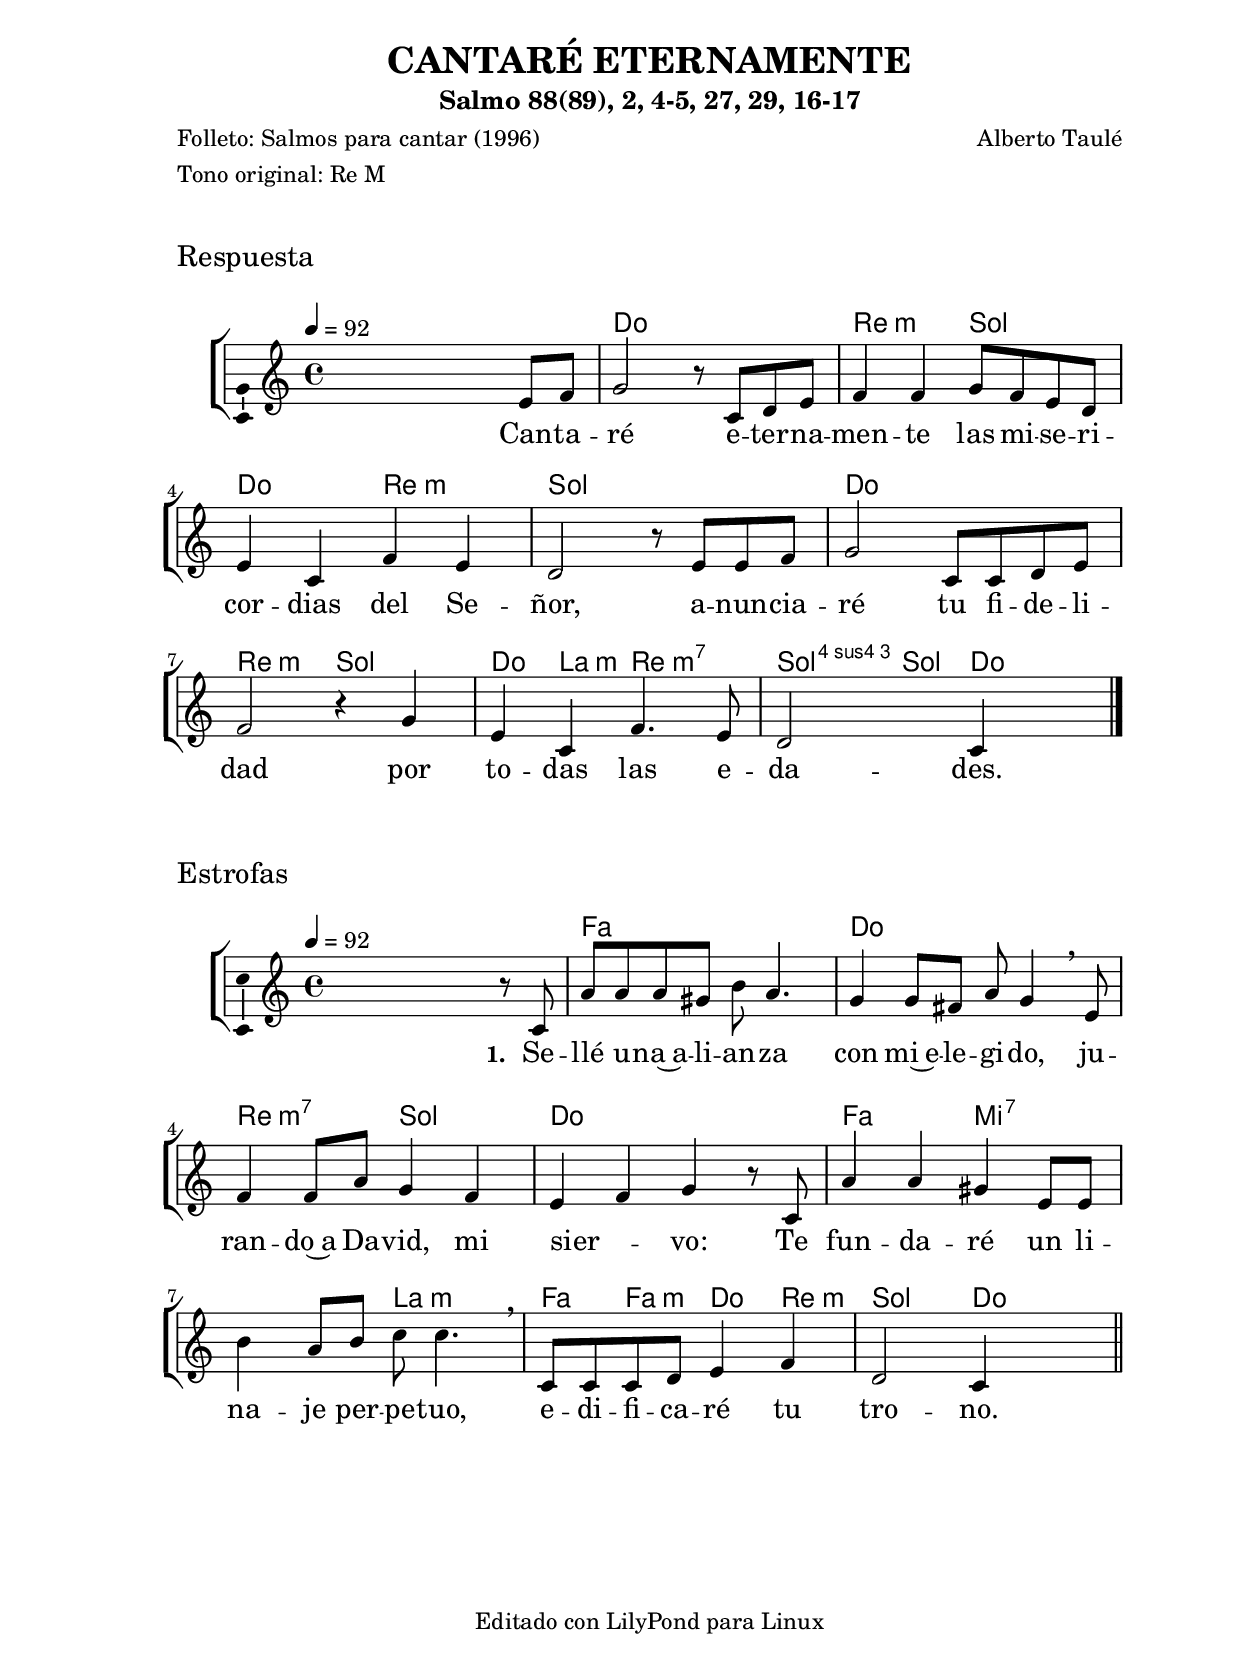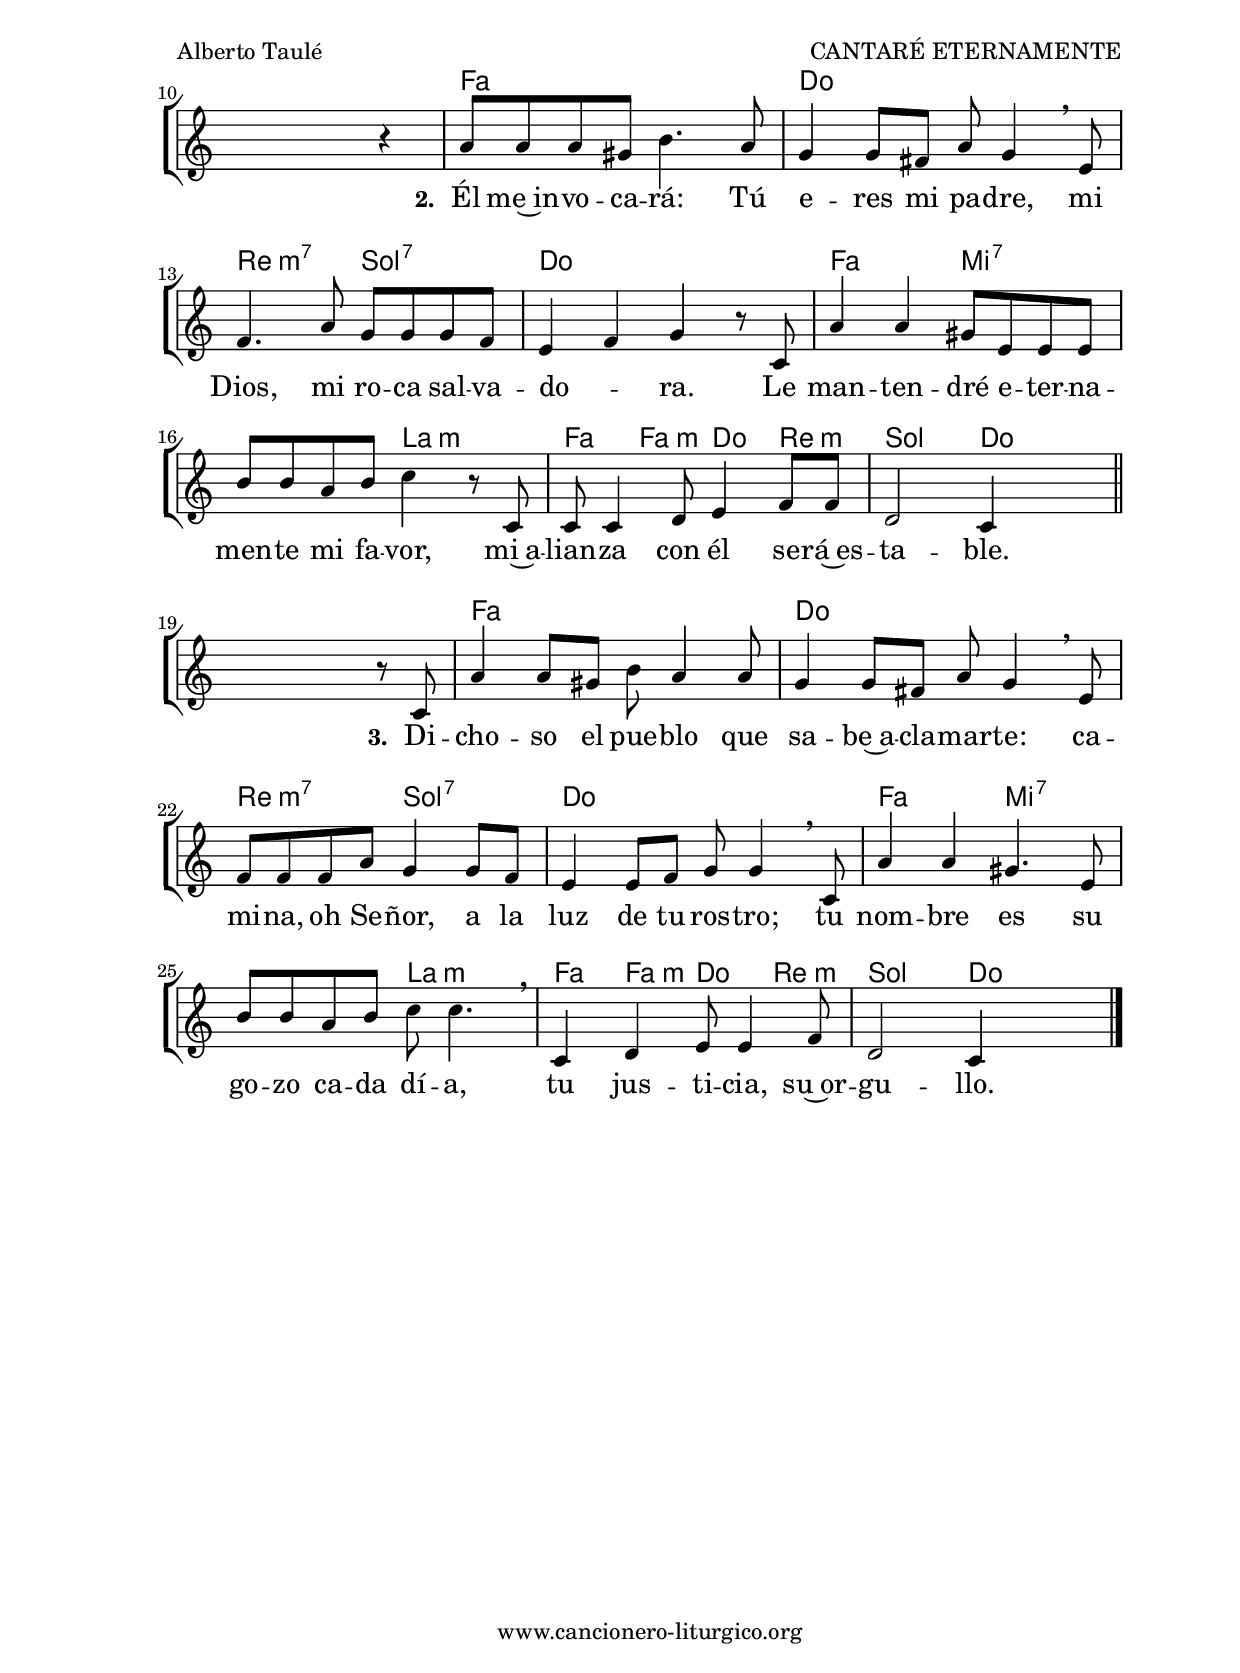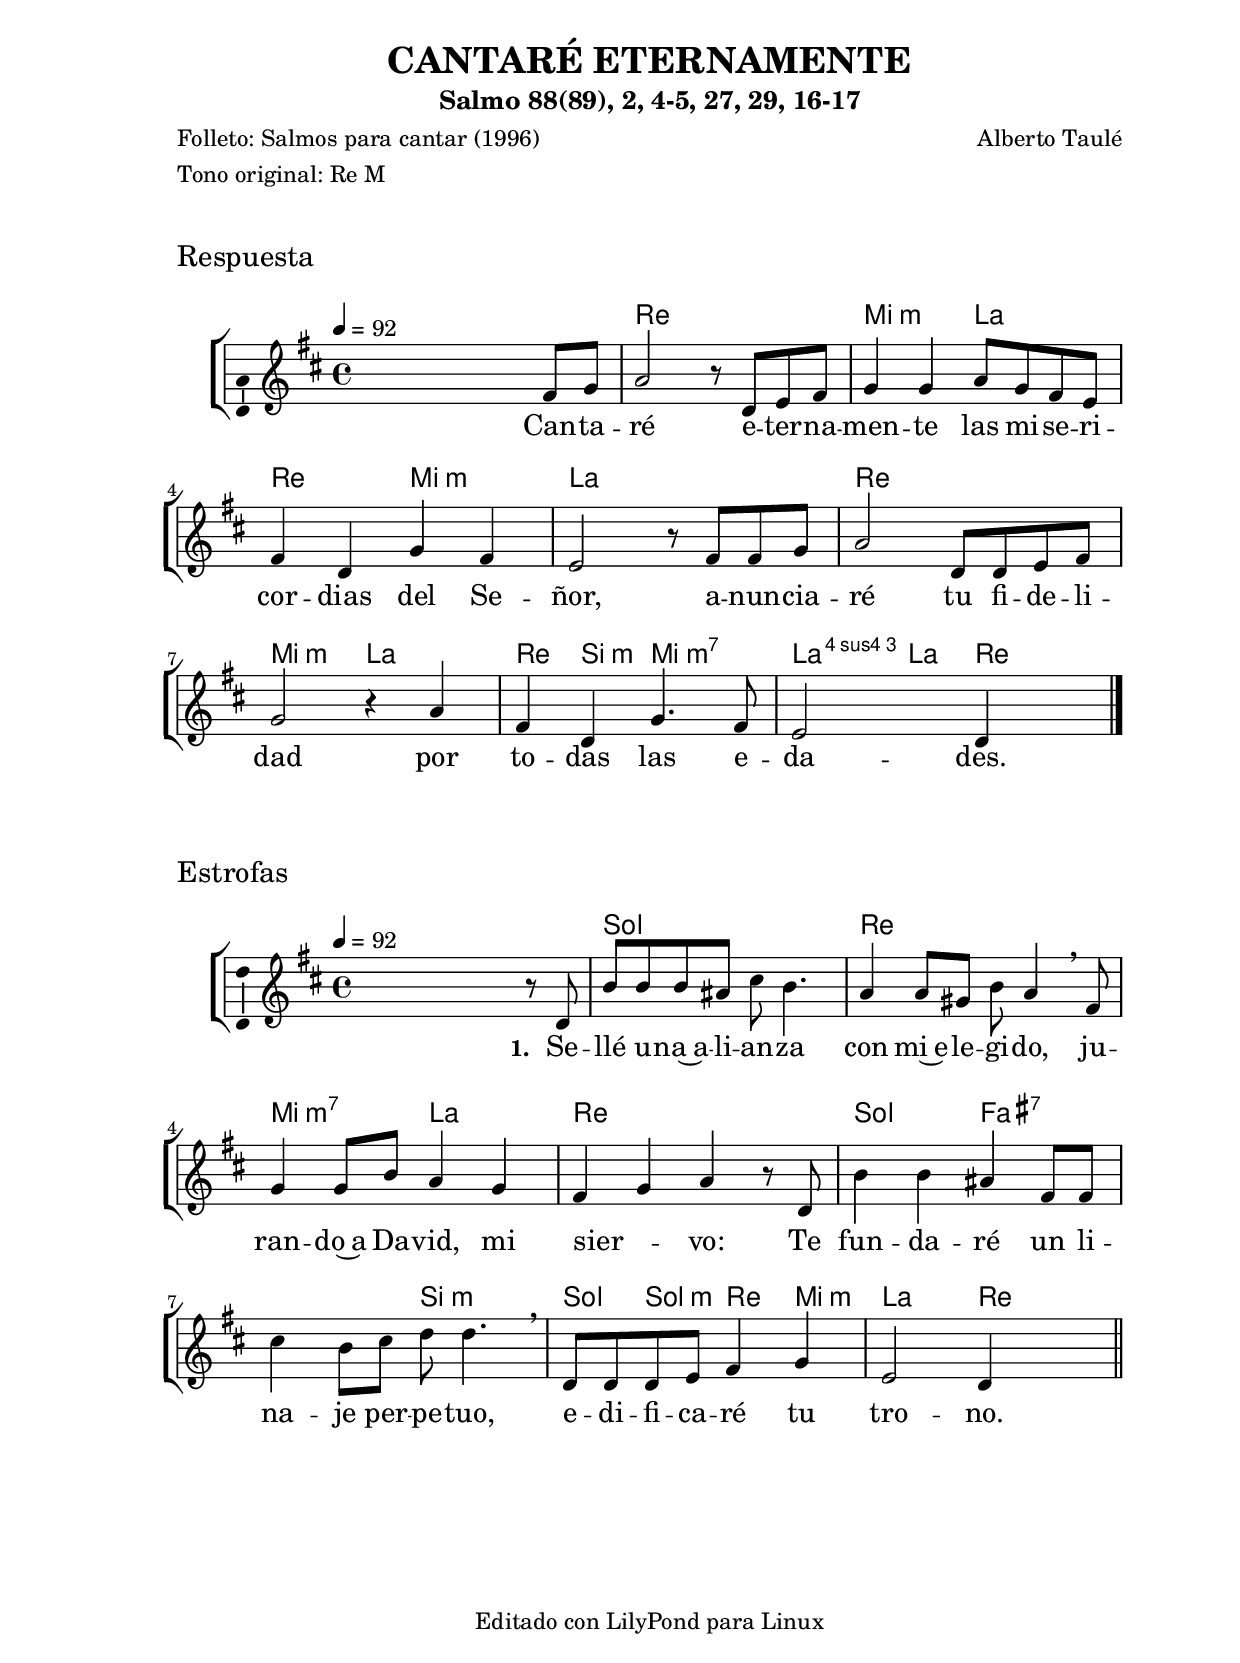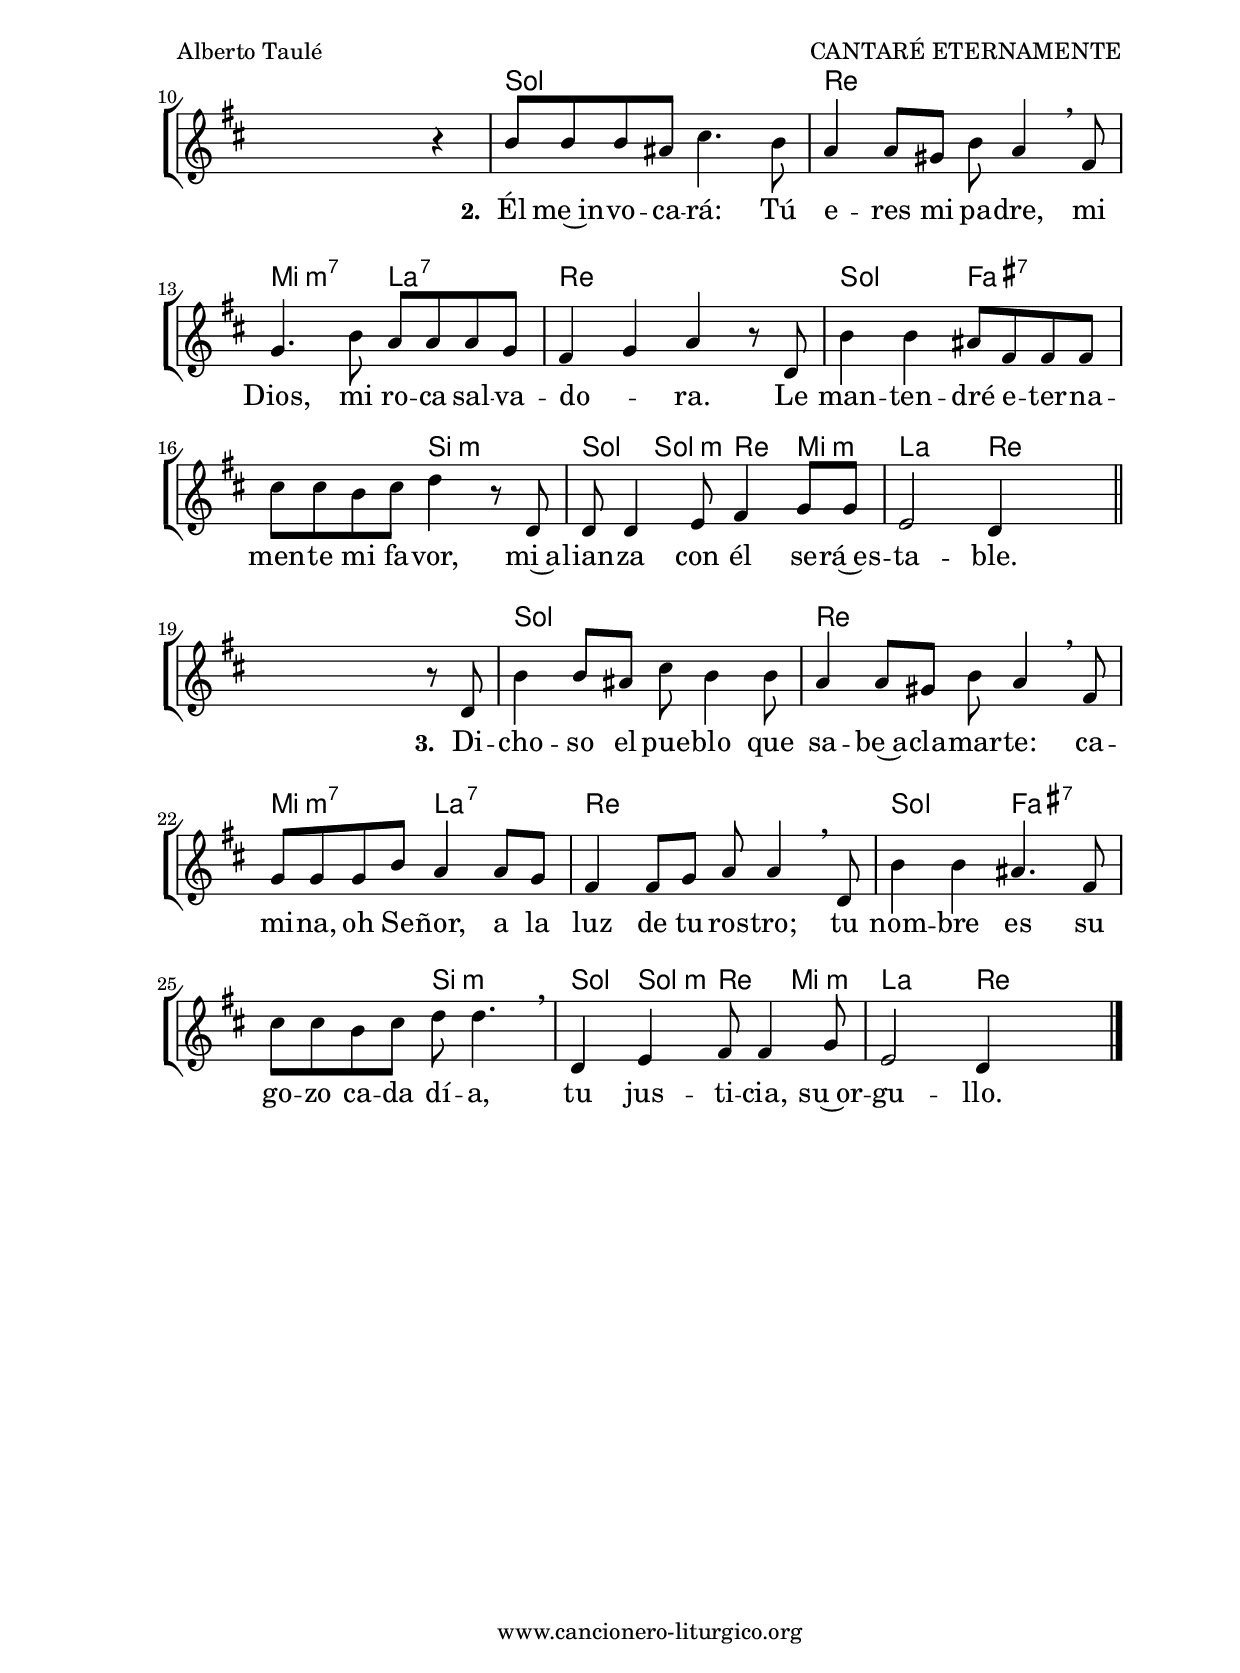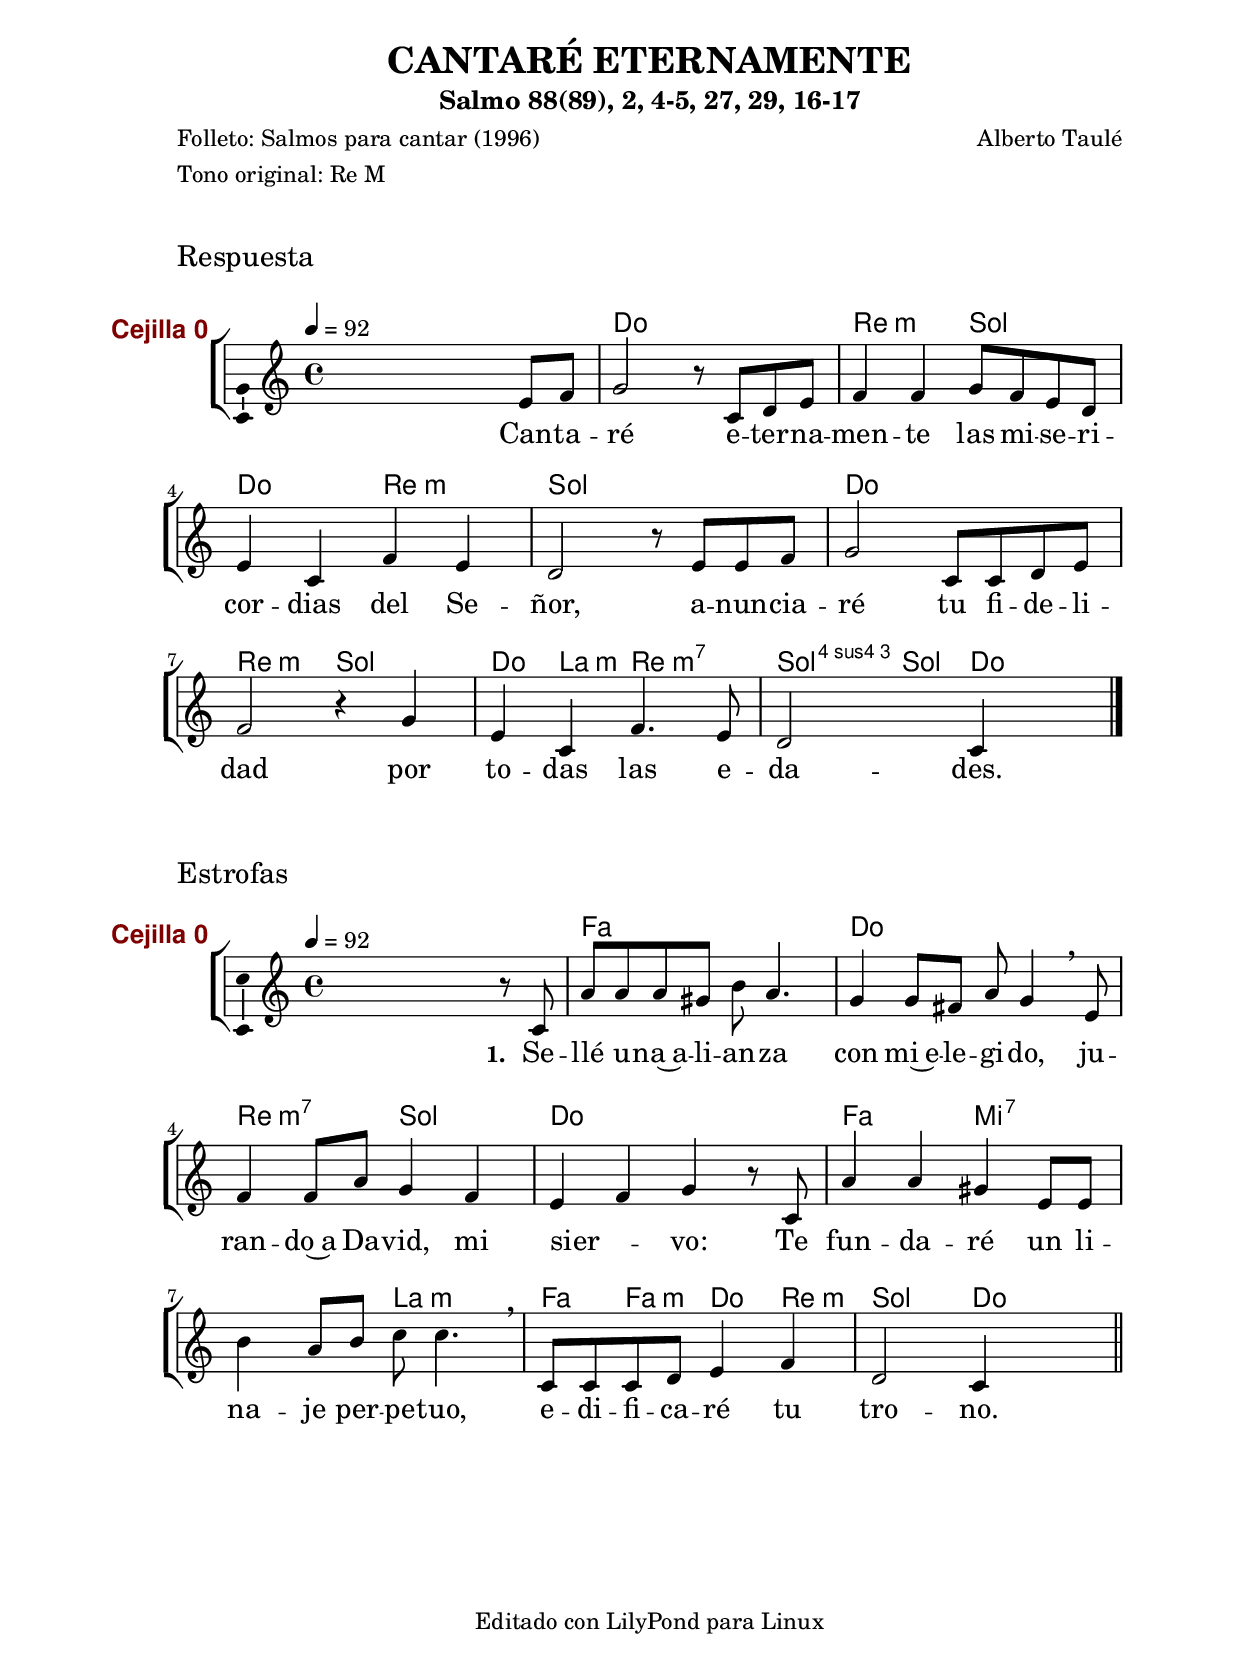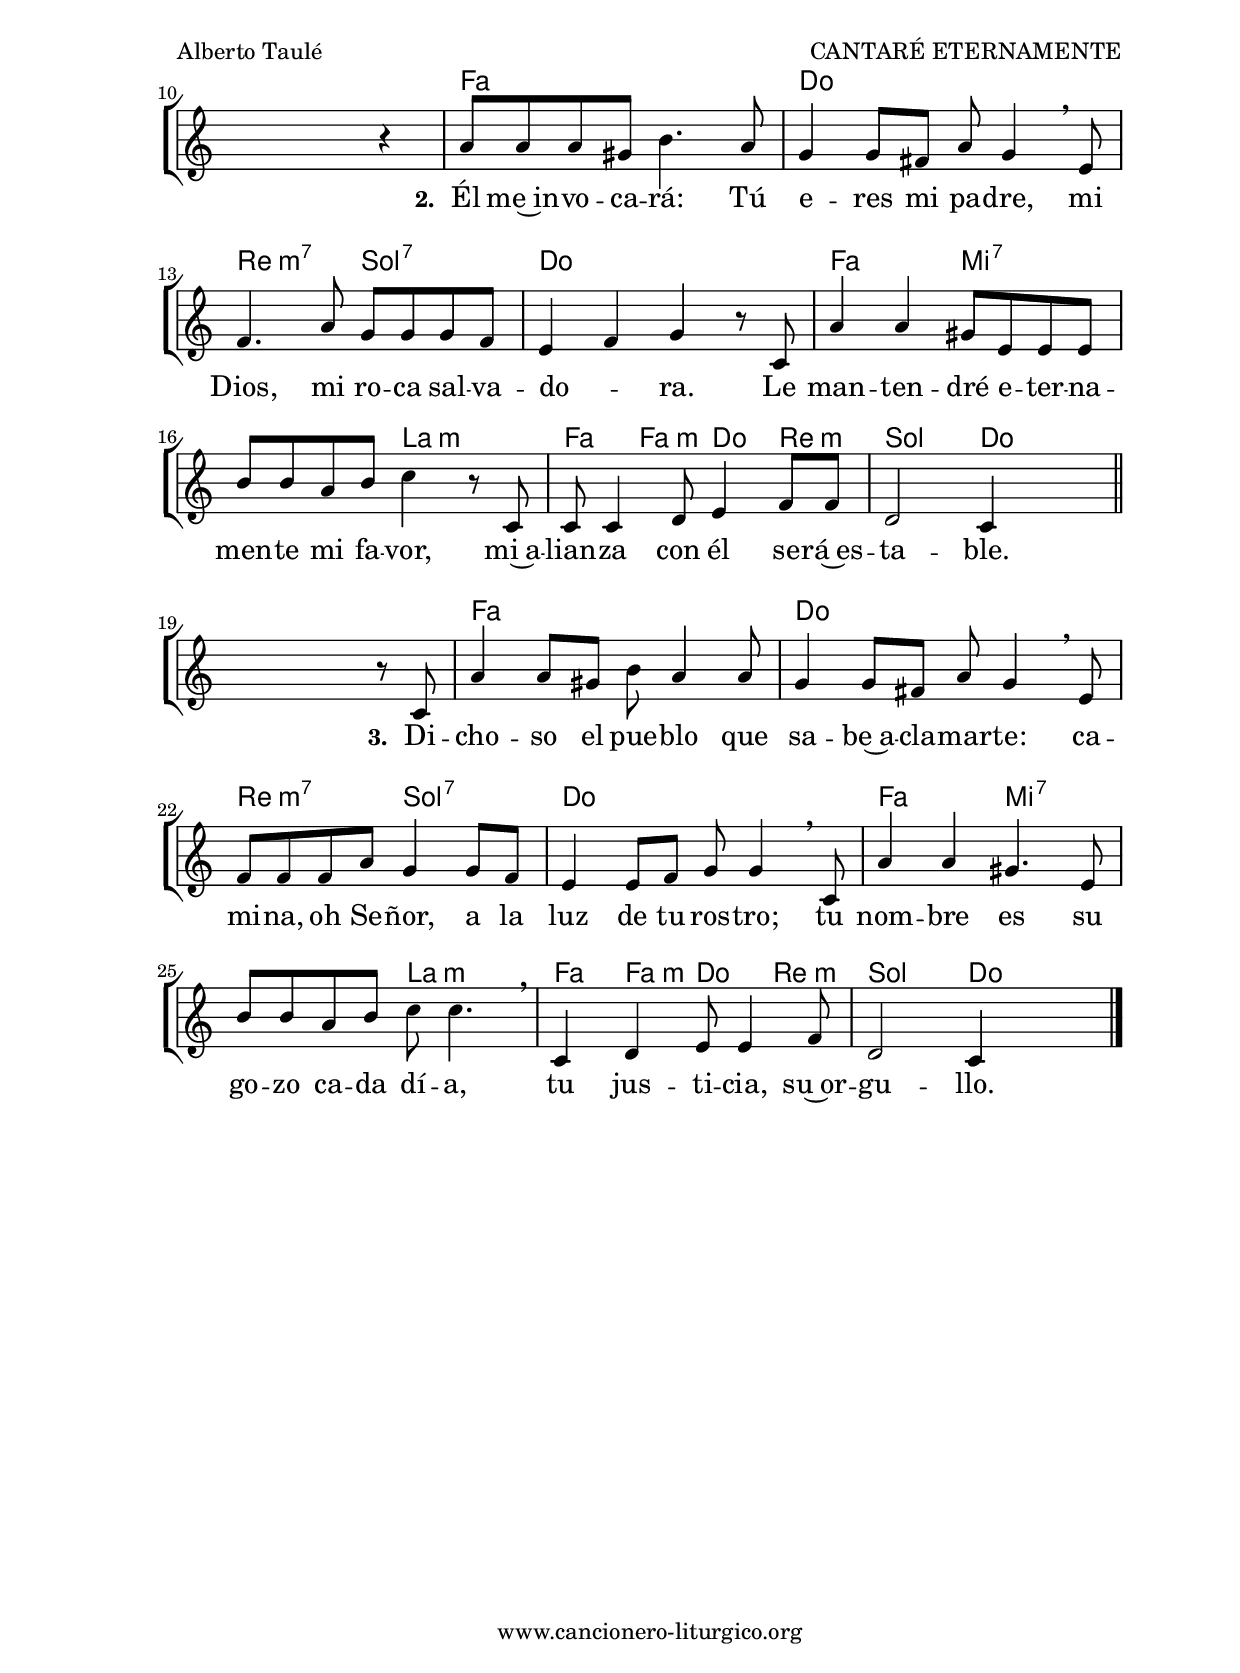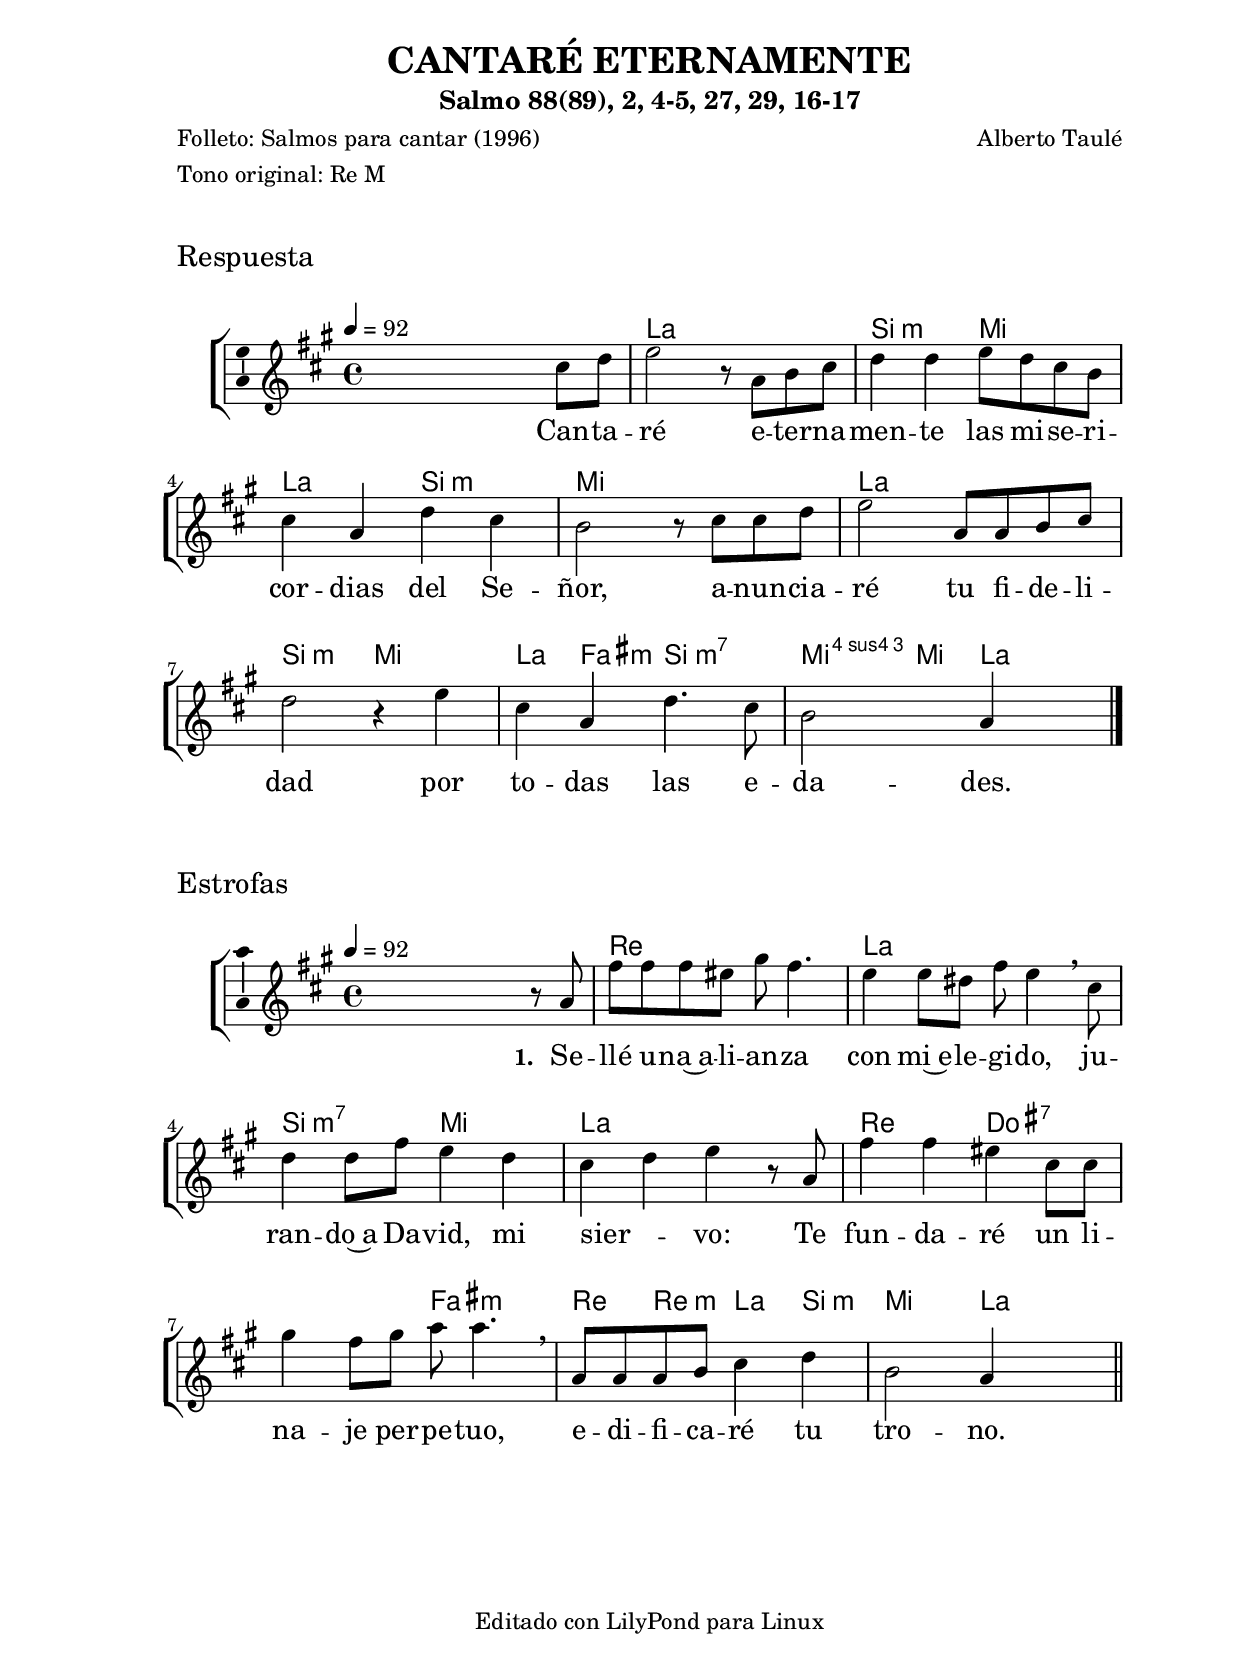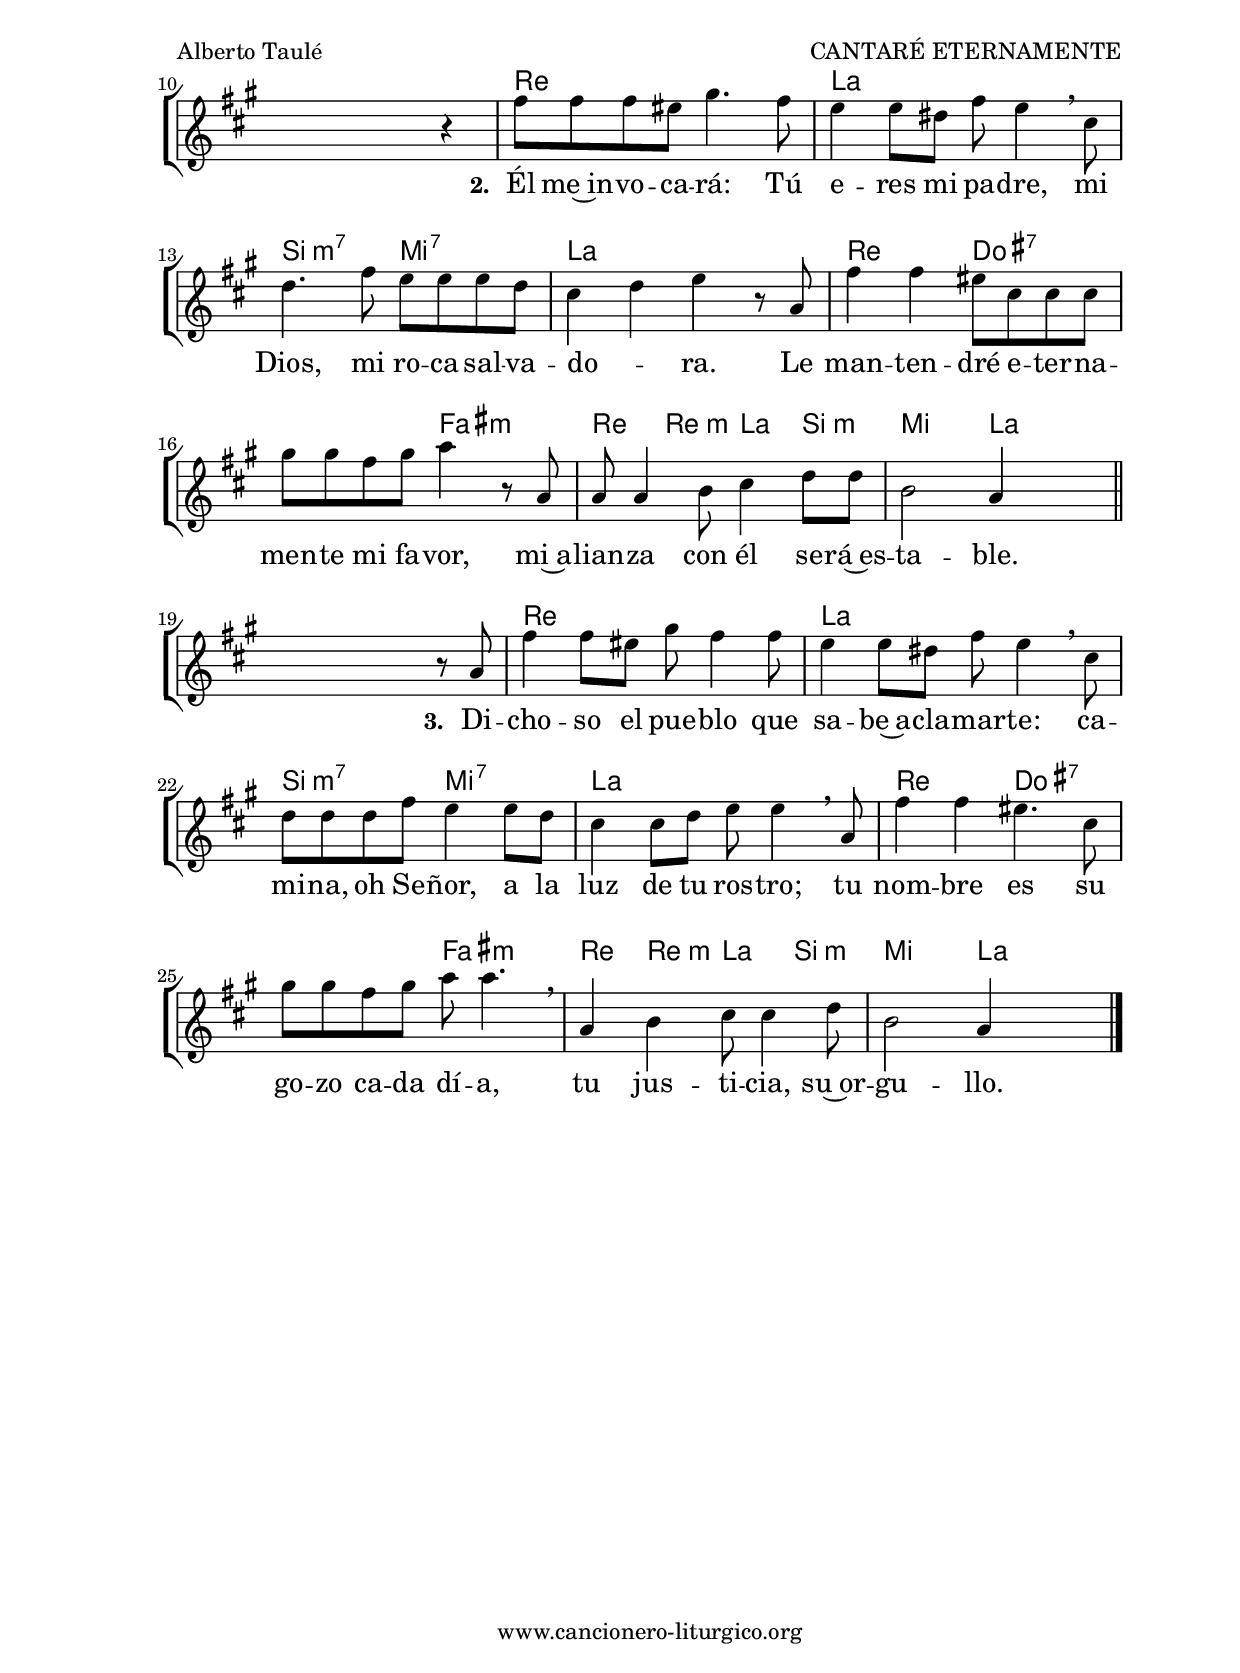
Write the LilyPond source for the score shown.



%versión de lilypond para la que se ha escrito esta partitura:
\version "2.16.0"

	%Tamaño papel
	#(set-default-paper-size "a4")
	%Tamaño partitura
	#(set-global-staff-size 20)
	%No responde al pulsar sobre una nota
	#(ly:set-option 'point-and-click #f)

%parámetros del encabezamiento:
\header {
	title = "CANTARÉ ETERNAMENTE"
	subtitle = "Salmo 88(89), 2, 4-5, 27, 29, 16-17"
	composer = "Alberto Taulé"
	poet = "Folleto: Salmos para cantar (1996)"
	meter = "Tono original: Re M"
	arranger = ""
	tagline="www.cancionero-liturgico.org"
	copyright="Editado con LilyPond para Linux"
	tiempo = ""
	usos = "Salmo"
	letra = ""
	}

%parámetros asociados al papel:
\paper  {
	oddHeaderMarkup = \markup {\fill-line { \on-the-fly #not-first-page \fromproperty #'header:title \on-the-fly #not-first-page \fromproperty #'header:composer }}
	evenHeaderMarkup = \markup {\fill-line { \fromproperty #'header:composer \fromproperty #'header:title }}
	#(set-paper-size "a4")
	print-page-number = ##f
	first-page-number = 1
	print-first-page-number = ##f
	head-separation = 3.0 \cm
	top-margin = 2.0 \cm
	bottom-margin = 0.5\cm
	left-margin = 3.0 \cm
	line-width = 16.0 \cm 
	indent = 8\mm
	interscoreline = 2.\mm
	between-system-space = 15\mm
%	para que las partituras no llenen la hoja:
	ragged-bottom = ##t
%	idem para la última hoja:
	ragged-last-bottom = ##f
%	para que las partituras llenen el ancho del papel:
	ragged-last = ##f
	after-title-space = 2.5 \cm
%page-count=2
%system-count=8

	%Flexible Vertical Spacing
	markup-system-spacing =
	#'((basic-distance . 5) (minimum-distance . 3) (padding . 3))
	score-markup-spacing =
	#'((basic-distance . 15) (minimum-distance . 10) (padding . 3))
%	score-system-spacing =
%	#'((basic-distance . 15) (minimum-distance . 10) (padding . 5))
	system-system-spacing =
	#'((basic-distance . 5) (minimum-distance . 3) (padding . 3))
	markup-markup-spacing =
	#'((basic-distance . 20) (minimum-distance . 15) (padding . 3))
	last-bottom-spacing =
	#'((basic-distance . 5) (minimum-distance . 5) (padding . 3))
%	top-system-spacing =
%	#'((basic-distance . 10) (minimum-distance . 5) (padding . 3))
%	top-markup-spacing =
%	#'((basic-distance . 15) (minimum-distance . 10) (padding . 3))

	}


%parámetros que afectan a toda la partitura:
global =  {
	%clave de sol (G):
	\clef G
	%armadura:
	\transpose d c
	\key d \major
	\tempo 4=92
	\set Score.tempoHideNote = ##f
	}


%%%%%%%%%%%%%%%%%%%%%%%%%%%%%%%%%%%%%%%%%%%%%%%%%%%%%%%
%%%%%%%%%%%%%%%%%%%%%%%%%%%%%%%%%%%%%%%%%%%%%%%%%%%%%%%
%%%%%%%%%%%%%%%%%%%%%%%%%%%%%%%%%%%%%%%%%%%%%%%%%%%%%%%


acordesrespuno = {
	\italianChords
	\chordmode {
	\transpose d c
{

s1
d1 e2:m a d e:m a1 d e2:m a d4 b:m e2:m7 a4:4 a d s

}
}
}

melodiarespuno = 
	\transpose d c
{
	\relative c'{

\time 4/4

s2 s4 fis8 g
a2 r8 d,8 e fis
g4 g a8 g fis e
fis4 d g fis
e2 r8 fis8 fis g
a2 d,8 d e fis
g2 r4 a4
fis4 d g4. fis8
e2 d4 s4

\bar "|."
}
}


textorespuno = \lyricmode {

Can -- ta -- ré e -- ter -- na -- men -- te las mi -- se -- ri -- cor -- dias del Se -- ñor,
a -- nun -- cia -- ré tu fi -- de -- li -- dad por to -- das las e -- da -- des.

	}

acordesrespunoStaff = \context ChordNames = acordesrespunoStaff <<
	\set chordChanges = ##t
	\acordesrespuno
	>>


%%%%%%%%%%%%%%%%%%%%%%%%%%%%%%%%%%% CEJILLA %%%%%%%%%%%%%%%%%%%%%%%%%%%%%%%%%%%
acordesrespunocejilla = {
%%%	\override ChordNames.ChordName #'font-size = #-1
%%%	\override ChordNames.ChordName #'font-series = #'bold
	\transpose c c {
		\acordesrespuno
		}
	}

acordesrespunocejillaStaff = \context ChordNames = acordesrespunocejillaStaff <<
	\set Staff.instrumentName = \markup \with-color #darkred \larger \bold \sans "Cejilla 0"
	\set chordChanges = ##t
	\acordesrespunocejilla
	>>
%%%%%%%%%%%%%%%%%%%%%%%%%%%%%%%%%%% CEJILLA %%%%%%%%%%%%%%%%%%%%%%%%%%%%%%%%%%%


vozrespunoStaff = \context Voice = vozrespunoStaff
\with {\consists "Ambitus_engraver"}
<<
%	\set Staff.instrumentName = ""
%	\set Staff.shortInstrumentName = ""
%	\set Staff.midiInstrument = #"clarinet"
%	\set Staff.midiInstrument = #"cello"
%	\set Staff.midiInstrument = #"flute"
	\set Staff.midiInstrument = #"electric guitar (jazz)"
%	\set Staff.midiInstrument = #"english horn"
%	\set Staff.midiInstrument = #"violin"
%	\set Staff.midiInstrument = #"glockenspiel"
	\set Staff.midiMinimumVolume = #0.7
	\set Staff.midiMaximumVolume = #0.9
	\global
	\melodiarespuno
	>>

textorespunoStaff = \context Lyrics = textorespunoStaff <<
	\lyricsto vozrespunoStaff \textorespuno
	>>


%%%%%%%%%%%%%%%%%%%%%%%%%%%%%%%%%%%%%%%%%%%%%%%%%%%%%%%
%%%%%%%%%%%%%%%%%%%%%%%%%%%%%%%%%%%%%%%%%%%%%%%%%%%%%%%
%%%%%%%%%%%%%%%%%%%%%%%%%%%%%%%%%%%%%%%%%%%%%%%%%%%%%%%


acordesrespest = {
	\italianChords
	\chordmode {
	\transpose d c
{

s1
g1 d e2:m7 a d s g fis:7 s b:m g4 g:m d e:m a2 d

s1
g1 d e2:m7 a:7 d s g fis:7 s b:m g4 g:m d e:m a2 d

s1
g1 d e2:m7 a:7 d s g fis:7 s b:m g4 g:m d e:m a2 d

}
}
}

melodiarespest = 
	\transpose d c
{
	\relative c'{

\time 4/4

s2 s4 r8 d8
b'8 b b ais cis b4.
a4 a8 gis b a4 \breathe fis8
g4 g8 b a4 g
fis4 g a r8 d,8
b'4 b ais fis8 fis
cis'4 b8 cis d d4. \breathe
d,8 d d e fis4 g
e2 d4 s4

\bar "||"
\break

s2 s4 r4
b'8 b b ais cis4. b8
a4 a8 gis b a4 \breathe fis8
g4. b8 a a a g
fis4 g a r8 d,8
b'4 b ais8 fis fis fis
cis'8 cis b cis d4 r8 d,8
d8 d4 e8 fis4 g8 g
e2 d4 s4

\bar "||"
\break

s2 s4 r8 d8
b'4 b8 ais cis b4 b8
a4 a8 gis b a4 \breathe fis8
g8 g g b a4 a8 g
fis4 fis8 g a a4 \breathe d,8
b'4 b ais4. fis8
cis'8 cis b cis d d4. \breathe
d,4 e fis8 fis4 g8
e2 d4 s4

\bar "|."
}
}


textorespest = \lyricmode {

\set stanza =#"1. " Se -- llé u -- na~a -- li -- an -- za con mi~e -- le -- gi -- do,
ju -- ran -- do~a Da -- vid, mi sier -- _ vo:
Te fun -- da -- ré un li -- na -- je per -- pe -- tuo,
e -- di -- fi -- ca -- ré tu tro -- no.

\set stanza =#"2. " Él me~in -- vo -- ca -- rá: Tú e -- res mi pa -- dre, mi Dios,
mi ro -- ca sal -- va -- do -- _ ra.
Le man -- ten -- dré e -- ter -- na -- men -- te mi fa -- vor,
mi~a -- lian -- za con él se -- rá~es -- ta -- ble.

\set stanza =#"3. " Di -- cho -- so el pue -- blo que sa -- be~a -- cla -- mar -- te:
ca -- mi -- na, oh Se -- ñor, a la luz de tu ros -- tro;
tu nom -- bre es su go -- zo ca -- da dí -- a,
tu jus -- ti -- cia, su~or -- gu -- llo.

	}

acordesrespestStaff = \context ChordNames = acordesrespestStaff <<
	\set chordChanges = ##t
	\acordesrespest
	>>


%%%%%%%%%%%%%%%%%%%%%%%%%%%%%%%%%%% CEJILLA %%%%%%%%%%%%%%%%%%%%%%%%%%%%%%%%%%%
acordesrespestcejilla = {
%%%	\override ChordNames.ChordName #'font-size = #-1
%%%	\override ChordNames.ChordName #'font-series = #'bold
	\transpose c c {
		\acordesrespest
		}
	}

acordesrespestcejillaStaff = \context ChordNames = acordesrespestcejillaStaff <<
	\set Staff.instrumentName = \markup \with-color #darkred \larger \bold \sans "Cejilla 0"
	\set chordChanges = ##t
	\acordesrespestcejilla
	>>
%%%%%%%%%%%%%%%%%%%%%%%%%%%%%%%%%%% CEJILLA %%%%%%%%%%%%%%%%%%%%%%%%%%%%%%%%%%%


vozrespestStaff = \context Voice = vozrespestStaff
\with {\consists "Ambitus_engraver"}
<<
%	\set Staff.instrumentName = ""
%	\set Staff.shortInstrumentName = ""
%	\set Staff.midiInstrument = #"clarinet"
%	\set Staff.midiInstrument = #"cello"
%	\set Staff.midiInstrument = #"flute"
	\set Staff.midiInstrument = #"electric guitar (jazz)"
%	\set Staff.midiInstrument = #"english horn"
%	\set Staff.midiInstrument = #"violin"
%	\set Staff.midiInstrument = #"glockenspiel"
	\set Staff.midiMinimumVolume = #0.7
	\set Staff.midiMaximumVolume = #0.9
	\global
	\melodiarespest
	>>

textorespestStaff = \context Lyrics = textorespestStaff <<
	\lyricsto vozrespestStaff \textorespest
	>>


%%%%%%%%%%%%%%%%%%%%%%%%%%%%%%%%%%%%%%%%%%%%%%%%%%%%%%%
%%%%%%%%%%%%%%%%%%%%%%%%%%%%%%%%%%%%%%%%%%%%%%%%%%%%%%%
%%%%%%%%%%%%%%%%%%%%%%%%%%%%%%%%%%%%%%%%%%%%%%%%%%%%%%%


\book {
	\score {
		\context ChoirStaff {
			\override StaffGroup.SystemStartBracket #'collapse-height = #1
			\override Score.SystemStartBar #'collapse-height = #1
			<<
			\acordesrespunoStaff
			\vozrespunoStaff
			\textorespunoStaff
			>>
			}
		\layout {
system-count=3
	    		\context {
				\Lyrics
				\override LyricText #'font-size = #2
				}
	   		 \context {
				\Score
				\override StaffSymbol #'staff-space = #(magstep +3)
				}
			}
		\header{piece=\markup{\fontsize #2 "Respuesta"}}
		}
	\score {
		\context ChoirStaff {
			\override StaffGroup.SystemStartBracket #'collapse-height = #1
			\override Score.SystemStartBar #'collapse-height = #1
			<<
			\acordesrespestStaff
			\vozrespestStaff
			\textorespestStaff
			>>
			}
		\layout {
system-count=9
	    		\context {
				\Lyrics
				\override LyricText #'font-size = #2
				}
	   		 \context {
				\Score
				\override StaffSymbol #'staff-space = #(magstep +3)
				}
			}
		\header{piece=\markup{\fontsize #2 "Estrofas"}}
		}
	\score {
		\unfoldRepeats
		\context ChoirStaff {
			<<
			\acordesrespunoStaff
			\vozrespunoStaff
			>>
			<<
			\acordesrespestStaff
			\vozrespestStaff
			>>
			}
		\midi {
	  		\context {
	  			\Score
				tempoWholesPerMinute = #(ly:make-moment 70 4)
				}
			}
		}
	}


%Partitura para guitarra
#(define output-suffix "G")
\book {
	\score {
		\context ChoirStaff {
			\override StaffGroup.SystemStartBracket #'collapse-height = #1
			\override Score.SystemStartBar #'collapse-height = #1
			<<
			\acordesrespunocejillaStaff
			\vozrespunoStaff
			\textorespunoStaff
			>>
			}
		\layout {
system-count=3
%%%%%%%%%%%%%%%%%%%%%%%%%%%%%%%%%%% CEJILLA %%%%%%%%%%%%%%%%%%%%%%%%%%%%%%%%%%%
			\context {
				\ChordNames \consists Instrument_name_engraver
				}
%%%%%%%%%%%%%%%%%%%%%%%%%%%%%%%%%%% CEJILLA %%%%%%%%%%%%%%%%%%%%%%%%%%%%%%%%%%%
	    		\context {
				\Lyrics
				\override LyricText #'font-size = #2
				}
	   		 \context {
				\Score
				\override StaffSymbol #'staff-space = #(magstep +3)
				}
			}
		\header{piece=\markup{\fontsize #2 "Respuesta"}}
		}
	\score {
		\context ChoirStaff {
			\override StaffGroup.SystemStartBracket #'collapse-height = #1
			\override Score.SystemStartBar #'collapse-height = #1
			<<
			\acordesrespestcejillaStaff
			\vozrespestStaff
			\textorespestStaff
			>>
			}
		\layout {
system-count=9
%%%%%%%%%%%%%%%%%%%%%%%%%%%%%%%%%%% CEJILLA %%%%%%%%%%%%%%%%%%%%%%%%%%%%%%%%%%%
			\context {
				\ChordNames \consists Instrument_name_engraver
				}
%%%%%%%%%%%%%%%%%%%%%%%%%%%%%%%%%%% CEJILLA %%%%%%%%%%%%%%%%%%%%%%%%%%%%%%%%%%%
	    		\context {
				\Lyrics
				\override LyricText #'font-size = #2
				}
	   		 \context {
				\Score
				\override StaffSymbol #'staff-space = #(magstep +3)
				}
			}
		\header{piece=\markup{\fontsize #2 "Estrofas"}}
		}
	}


#(define output-suffix "C")
\book {
	\score {
		\context ChoirStaff {
			\override StaffGroup.SystemStartBracket #'collapse-height = #1
			\override Score.SystemStartBar #'collapse-height = #1
\transpose c d
			<<
			\acordesrespunoStaff
			\vozrespunoStaff
			\textorespunoStaff
			>>
			}
		\layout {
system-count=3
	    		\context {
				\Lyrics
				\override LyricText #'font-size = #2
				}
	   		 \context {
				\Score
				\override StaffSymbol #'staff-space = #(magstep +3)
				}
			}
		\header{piece=\markup{\fontsize #2 "Respuesta"}}
		}
	\score {
		\context ChoirStaff {
			\override StaffGroup.SystemStartBracket #'collapse-height = #1
			\override Score.SystemStartBar #'collapse-height = #1
\transpose c d
			<<
			\acordesrespestStaff
			\vozrespestStaff
			\textorespestStaff
			>>
			}
		\layout {
system-count=9
	    		\context {
				\Lyrics
				\override LyricText #'font-size = #2
				}
	   		 \context {
				\Score
				\override StaffSymbol #'staff-space = #(magstep +3)
				}
			}
		\header{piece=\markup{\fontsize #2 "Estrofas"}}
		}
	}


#(define output-suffix "S")
\book {
	\score {
		\context ChoirStaff {
			\override StaffGroup.SystemStartBracket #'collapse-height = #1
			\override Score.SystemStartBar #'collapse-height = #1
\transpose c a
			<<
			\acordesrespunoStaff
			\vozrespunoStaff
			\textorespunoStaff
			>>
			}
		\layout {
system-count=3
	    		\context {
				\Lyrics
				\override LyricText #'font-size = #2
				}
	   		 \context {
				\Score
				\override StaffSymbol #'staff-space = #(magstep +3)
				}
			}
		\header{piece=\markup{\fontsize #2 "Respuesta"}}
		}
	\score {
		\context ChoirStaff {
			\override StaffGroup.SystemStartBracket #'collapse-height = #1
			\override Score.SystemStartBar #'collapse-height = #1
\transpose c a
			<<
			\acordesrespestStaff
			\vozrespestStaff
			\textorespestStaff
			>>
			}
		\layout {
system-count=9
	    		\context {
				\Lyrics
				\override LyricText #'font-size = #2
				}
	   		 \context {
				\Score
				\override StaffSymbol #'staff-space = #(magstep +3)
				}
			}
		\header{piece=\markup{\fontsize #2 "Estrofas"}}
		}
	}



